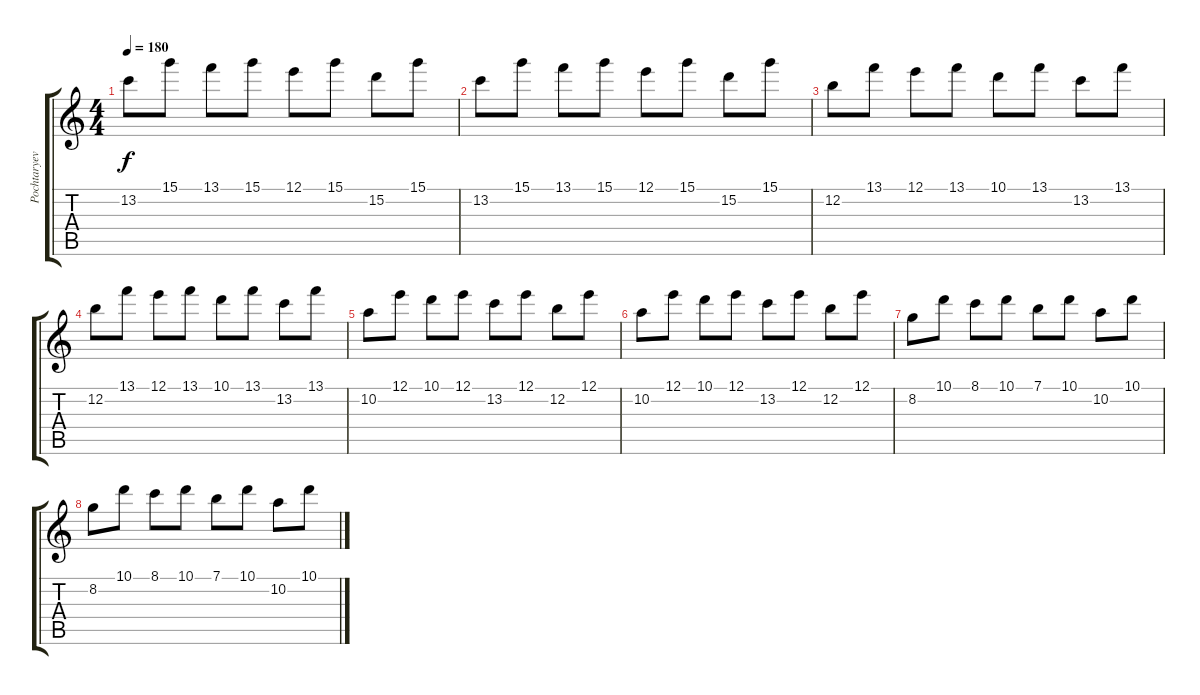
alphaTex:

\track ("Pochtaryev Zhenya" "Pochtaryev") {instrument overdrivenguitar}
\staff {score tabs}
\tuning (E4 B3 G3 D3 A2 E2) {hide}
\ts (4 4)
\tempo 180
\clef g2
\ks c
13.2.8{dy f} 15.1.8 13.1.8 15.1.8 12.1.8 15.1.8 15.2.8 15.1.8 |
13.2.8 15.1.8 13.1.8 15.1.8 12.1.8 15.1.8 15.2.8 15.1.8 |
12.2.8 13.1.8 12.1.8 13.1.8 10.1.8 13.1.8 13.2.8 13.1.8 |
12.2.8 13.1.8 12.1.8 13.1.8 10.1.8 13.1.8 13.2.8 13.1.8 |
10.2.8 12.1.8 10.1.8 12.1.8 13.2.8 12.1.8 12.2.8 12.1.8 |
10.2.8 12.1.8 10.1.8 12.1.8 13.2.8 12.1.8 12.2.8 12.1.8 |
8.2.8 10.1.8 8.1.8 10.1.8 7.1.8 10.1.8 10.2.8 10.1.8 |
8.2.8 10.1.8 8.1.8 10.1.8 7.1.8 10.1.8 10.2.8 10.1.8
